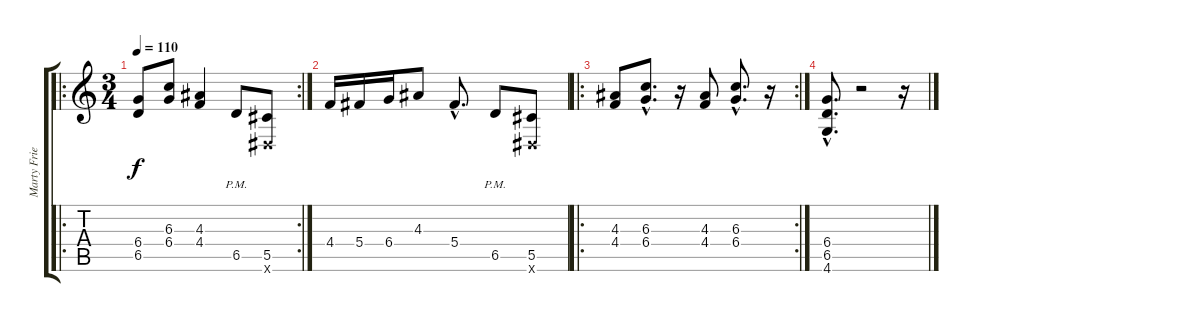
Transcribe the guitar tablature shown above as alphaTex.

\track ("Marty Friedman" "Marty Frie") {instrument distortionguitar}
\staff {score tabs}
\tuning (Eb4 Bb3 Gb3 Db3 Ab2 Eb2) {hide}
\ro
\rc 2
\ts (3 4)
\tempo 110
\clef g2
\ks c
(6.4 6.5).8{dy f} (6.3 6.4).8 (4.3 4.4).4 6.5{pm}.8 (5.5 0.6{x}).8 |
4.4.16 5.4.16 6.4.16 4.3.8 5.4{hac}.8{d} 6.5{pm}.8 (5.5 0.6{x}).8 |
\ro
\rc 2
(4.3 4.4).8 (6.3{hac} 6.4{hac}).8{d} r.16 (4.3 4.4).8 (6.3{hac} 6.4{hac}).8{d} r.16 |
(6.4{hac} 6.5{hac} 4.6{hac}).8{d} r.2 r.16
